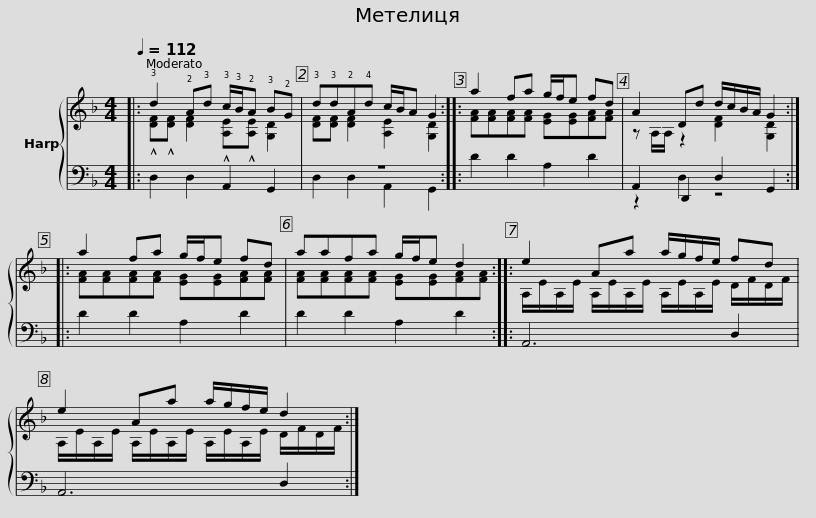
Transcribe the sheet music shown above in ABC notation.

X:1
%%score { ( 1 2 ) | ( 3 4 ) }
L:1/8
Q:1/4=112
M:4/4
I:linebreak $
K:F
V:1 treble
V:2 treble
V:3 bass
V:4 bass
V:1
|: !3!d2 !2!A!3!d !3!c/!3!B/!2!A !3!B!2!G | !3!d!3!d!2!A!4!d c/B/A G2 :: a2 fa g/f/e fd |$ A2 Dd d/c/B/A/ G2 :: a2 fa g/f/e fd | %5
 aafa g/f/e d2 ::$ e2 Aa a/g/f/e/ fd | e2 Aa a/g/f/e/ d2 :| %8
V:2
|: !^![DF]!^![DF] [DF]2 !^![A,E]!^![A,E] [G,D]2 | [DF][DF] [DF]2 [A,E]2 [G,D]2 :: [FA][FA][FA][FA] [EG][EG][FA][FA] |$ z A,/A,/ z2 [DF]2 [G,D]2 :: [FA][FA][FA][FA] [EG][EG][FA][FA] | %5
 [FA][FA][FA][FA] [EG][EG][FA][FA] ::$ A,/E/A,/E/ A,/E/A,/E/ A,/E/A,/E/ D/F/D/F/ | A,/E/A,/E/ A,/E/A,/E/ A,/E/A,/E/ D/F/D/F/ :| %8
V:3
|: D,2 D,2 A,,2 G,,2 | z8 :: D2 D2 A,2 D2 |$ A,,2 D,,2 D,2 G,,2 :: D2 D2 A,2 D2 | %5
 D2 D2 A,2 D2 ::$ A,,6 D,2 | A,,6 D,2 :| %8
V:4
|: x8 | D,2 D,2 A,,2 G,,2 :: x8 |$ z2 D,2 z4 :: x8 | %5
 x8 ::$ x8 | x8 :| %8
